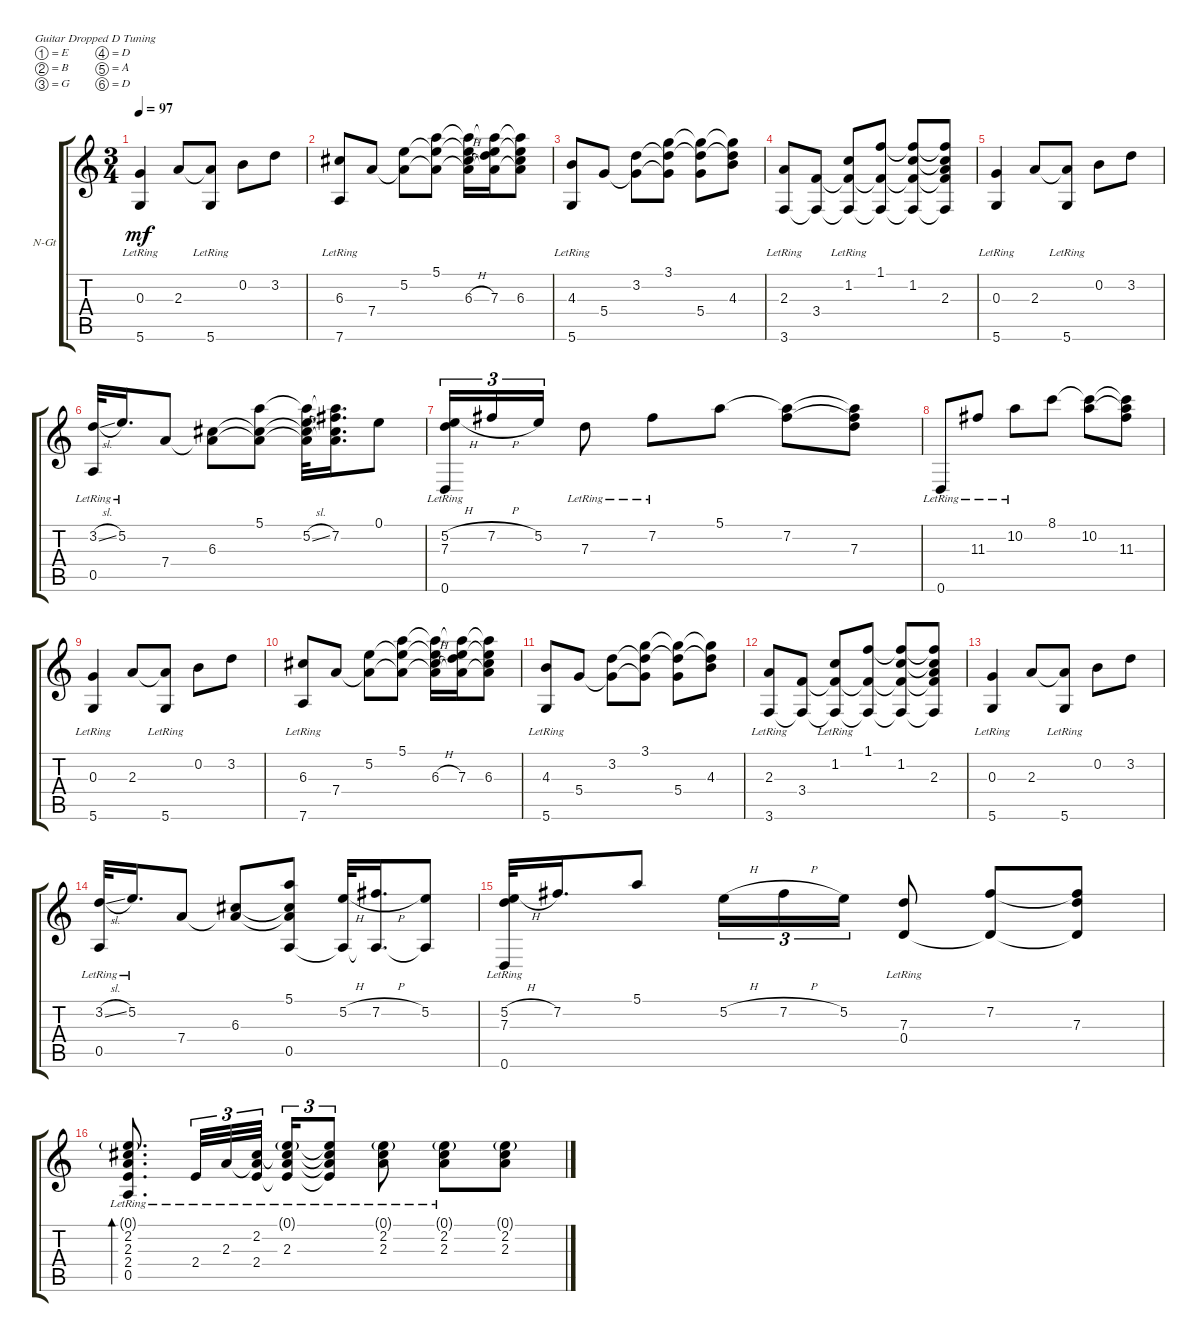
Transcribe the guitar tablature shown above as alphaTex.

\defaultSystemsLayout 4
\bracketExtendMode groupsimilarinstruments
\firstSystemTrackNameOrientation horizontal
\otherSystemsTrackNameOrientation horizontal
\track ("Nylon Guitar" "N-Gt") {instrument acousticguitarnylon}
\staff {score tabs}
\tuning (E4 B3 G3 D3 A2 D2)
\ts (3 4)
\tempo 97
\clef g2
\ks c
(5.6{lr} 0.3{lr}).4{dy mf} 2.3.8 (5.6{lr} 2.3{t}).8 0.2.8 3.2.8 |
(6.3{lr} 7.6{lr}).8 7.4.8 (5.2 7.4{t}).8 (5.1 7.4{t} 5.2{t}).8 (6.3{h} 7.4{t} 5.1{t} 5.2{t}).16 (7.3 7.4{t} 5.1{t} 5.2{t}).16 (6.3 7.4{t} 5.1{t} 5.2{t}).8 |
(4.3{lr} 5.6{lr}).8 5.4.8 (3.2 5.4{t}).8 (3.1 5.4{t} 3.2{t}).8 (3.1{t} 5.4 3.2{t}).8 (4.3 3.1{t} 3.2{t}).8 |
(3.6 2.3{lr}).8 (3.4 3.6{t}).8 (1.2{lr} 3.4{t} 3.6{t}).8 (1.1 3.4{t} 3.6{t}).8 (1.2 1.1{t} 3.4{t} 3.6{t}).8 (2.3 1.1{t} 1.2{t} 3.4{t} 3.6{t}).8 |
(5.6{lr} 0.3{lr}).4 2.3.8 (5.6{lr} 2.3{t}).8 0.2.8 3.2.8 |
(3.2{sl lr} 0.5{lr}).32 5.2{lr}.16{d} 7.4.8 (6.3 7.4{t}).8 (5.1 7.4{t} 6.3{t}).8 (5.2{sl} 7.4{t} 6.3{t} 5.1{t}).32 (7.2 7.4{t} 6.3{t} 5.1{t}).16{d} 0.1.8 |
(5.2{h} 0.6{lr} 7.3{lr}).16{tu (3 2)} 7.2{h}.16{tu (3 2)} 5.2.16{tu (3 2)} 7.3{lr}.8 7.2{lr}.8 5.1.8 (7.2 5.1{t}).8 (7.3 5.1{t} 7.2{t}).8 |
0.6{lr}.8 11.3{lr}.8 10.2{lr}.8 8.1.8 (10.2 8.1{t}).8 (11.3 8.1{t} 10.2{t}).8 |
(5.6{lr} 0.3{lr}).4 2.3.8 (5.6{lr} 2.3{t}).8 0.2.8 3.2.8 |
(6.3{lr} 7.6{lr}).8 7.4.8 (5.2 7.4{t}).8 (5.1 7.4{t} 5.2{t}).8 (6.3{h} 7.4{t} 5.1{t} 5.2{t}).16 (7.3 7.4{t} 5.1{t} 5.2{t}).16 (6.3 7.4{t} 5.1{t} 5.2{t}).8 |
(4.3{lr} 5.6{lr}).8 5.4.8 (3.2 5.4{t}).8 (3.1 5.4{t} 3.2{t}).8 (3.1{t} 5.4 3.2{t}).8 (4.3 3.1{t} 3.2{t}).8 |
(3.6 2.3{lr}).8 (3.4 3.6{t}).8 (1.2{lr} 3.4{t} 3.6{t}).8 (1.1 3.4{t} 3.6{t}).8 (1.2 1.1{t} 3.4{t} 3.6{t}).8 (2.3 1.1{t} 1.2{t} 3.4{t} 3.6{t}).8 |
(5.6{lr} 0.3{lr}).4 2.3.8 (5.6{lr} 2.3{t}).8 0.2.8 3.2.8 |
(3.2{sl lr} 0.5{lr}).32 5.2{lr}.16{d} 7.4.8 (6.3 7.4{t}).8 (5.1 7.4{t} 6.3{t} 0.5).8 (5.2{h} 0.5{t}).32 (7.2{h} 0.5{t}).16{d} (5.2 0.5{t}).8 |
(0.6{lr} 7.3{lr} 5.2{h}).32 7.2.16{d} 5.1.8 5.2{h}.16{tu (3 2)} 7.2{h}.16{tu (3 2)} 5.2.16{tu (3 2)} (7.3{lr} 0.4).8 (7.2 0.4{t}).8 (7.3 0.4{t} 7.2{t}).8 |
(0.5{lr} 2.3{lr} 2.2{lr} 2.4 0.1{g lr}).8{d bd 119} 2.4{lr}.32{tu (3 2)} 2.3{lr}.32{tu (3 2)} (2.3{lr t} 2.2{lr} 2.4).32{tu (3 2)} (2.2{lr t} 2.3{lr} 2.4{t} 0.1{g}).16{tu (3 2)} (2.3{lr t} 2.4{t} 2.2{lr t} 0.1{t}).8{tu (3 2)} (2.3{lr} 2.2{lr} 0.1{g}).8 (2.3{lr} 2.2{lr} 0.1{g}).8 (2.3 2.2 0.1{g}).8
